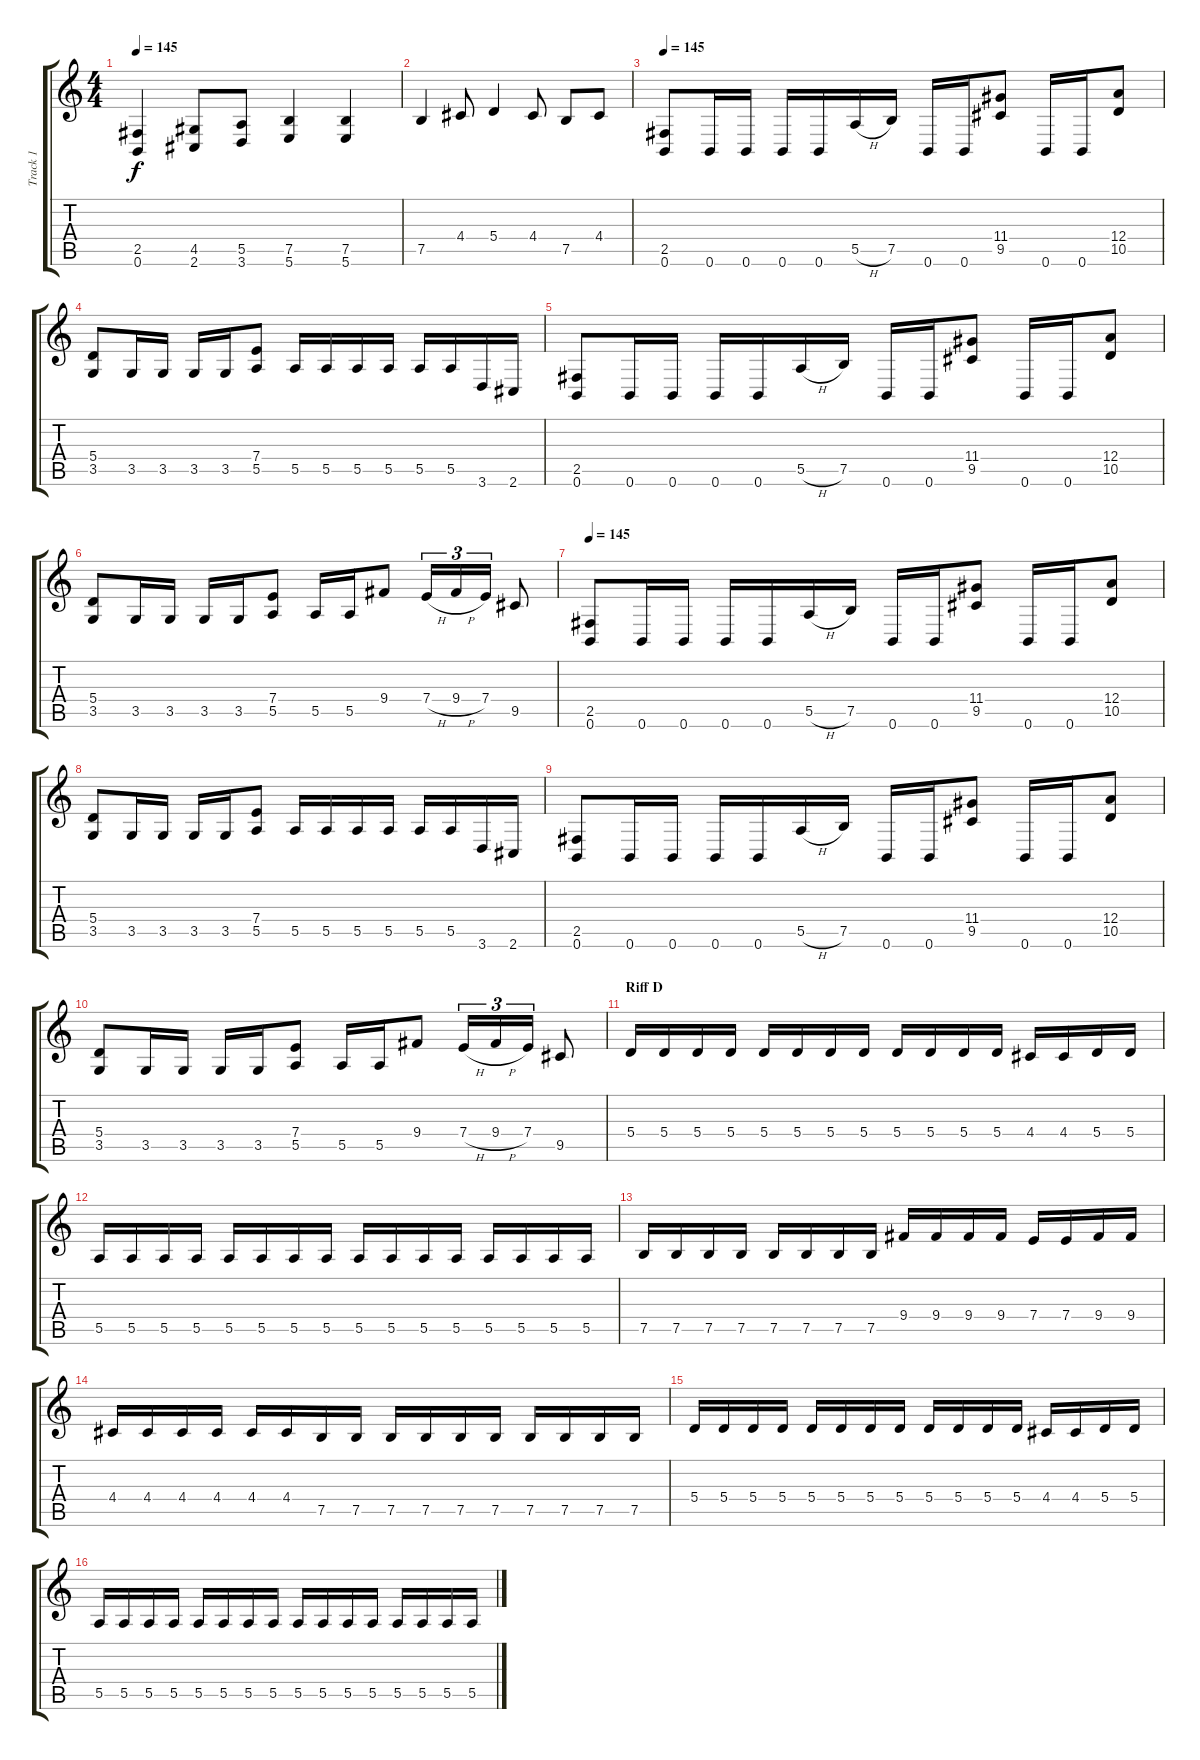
\track ("Track 1" "Track 1") {instrument overdrivenguitar}
\staff {score tabs}
\tuning (B3 Gb3 D3 A2 E2 B1) {hide}
\ts (4 4)
\tempo 145
\clef g2
\ks c
(2.5 0.6).4{dy f} (4.5 2.6).8 (5.5 3.6).8 (7.5 5.6).4 (7.5 5.6).4 |
7.5.4 4.4.8 5.4.4 4.4.8 7.5.8 4.4.8 |
\tempo 145
(2.5 0.6).8 0.6.16 0.6.16 0.6.16 0.6.16 5.5{h}.16 7.5.16 0.6.16 0.6.16 (11.4 9.5).8 0.6.16 0.6.16 (12.4 10.5).8 |
(5.4 3.5).8 3.5.16 3.5.16 3.5.16 3.5.16 (7.4 5.5).8 5.5.16 5.5.16 5.5.16 5.5.16 5.5.16 5.5.16 3.6.16 2.6.16 |
(2.5 0.6).8 0.6.16 0.6.16 0.6.16 0.6.16 5.5{h}.16 7.5.16 0.6.16 0.6.16 (11.4 9.5).8 0.6.16 0.6.16 (12.4 10.5).8 |
(5.4 3.5).8 3.5.16 3.5.16 3.5.16 3.5.16 (7.4 5.5).8 5.5.16 5.5.16 9.4.8 7.4{h}.16{tu (3 2)} 9.4{h}.16{tu (3 2)} 7.4.16{tu (3 2)} 9.5.8 |
\tempo 145
(2.5 0.6).8 0.6.16 0.6.16 0.6.16 0.6.16 5.5{h}.16 7.5.16 0.6.16 0.6.16 (11.4 9.5).8 0.6.16 0.6.16 (12.4 10.5).8 |
(5.4 3.5).8 3.5.16 3.5.16 3.5.16 3.5.16 (7.4 5.5).8 5.5.16 5.5.16 5.5.16 5.5.16 5.5.16 5.5.16 3.6.16 2.6.16 |
(2.5 0.6).8 0.6.16 0.6.16 0.6.16 0.6.16 5.5{h}.16 7.5.16 0.6.16 0.6.16 (11.4 9.5).8 0.6.16 0.6.16 (12.4 10.5).8 |
(5.4 3.5).8 3.5.16 3.5.16 3.5.16 3.5.16 (7.4 5.5).8 5.5.16 5.5.16 9.4.8 7.4{h}.16{tu (3 2)} 9.4{h}.16{tu (3 2)} 7.4.16{tu (3 2)} 9.5.8 |
\section ("" "Riff D")
5.4.16 5.4.16 5.4.16 5.4.16 5.4.16 5.4.16 5.4.16 5.4.16 5.4.16 5.4.16 5.4.16 5.4.16 4.4.16 4.4.16 5.4.16 5.4.16 |
5.5.16 5.5.16 5.5.16 5.5.16 5.5.16 5.5.16 5.5.16 5.5.16 5.5.16 5.5.16 5.5.16 5.5.16 5.5.16 5.5.16 5.5.16 5.5.16 |
7.5.16 7.5.16 7.5.16 7.5.16 7.5.16 7.5.16 7.5.16 7.5.16 9.4.16 9.4.16 9.4.16 9.4.16 7.4.16 7.4.16 9.4.16 9.4.16 |
4.4.16 4.4.16 4.4.16 4.4.16 4.4.16 4.4.16 7.5.16 7.5.16 7.5.16 7.5.16 7.5.16 7.5.16 7.5.16 7.5.16 7.5.16 7.5.16 |
5.4.16 5.4.16 5.4.16 5.4.16 5.4.16 5.4.16 5.4.16 5.4.16 5.4.16 5.4.16 5.4.16 5.4.16 4.4.16 4.4.16 5.4.16 5.4.16 |
5.5.16 5.5.16 5.5.16 5.5.16 5.5.16 5.5.16 5.5.16 5.5.16 5.5.16 5.5.16 5.5.16 5.5.16 5.5.16 5.5.16 5.5.16 5.5.16
